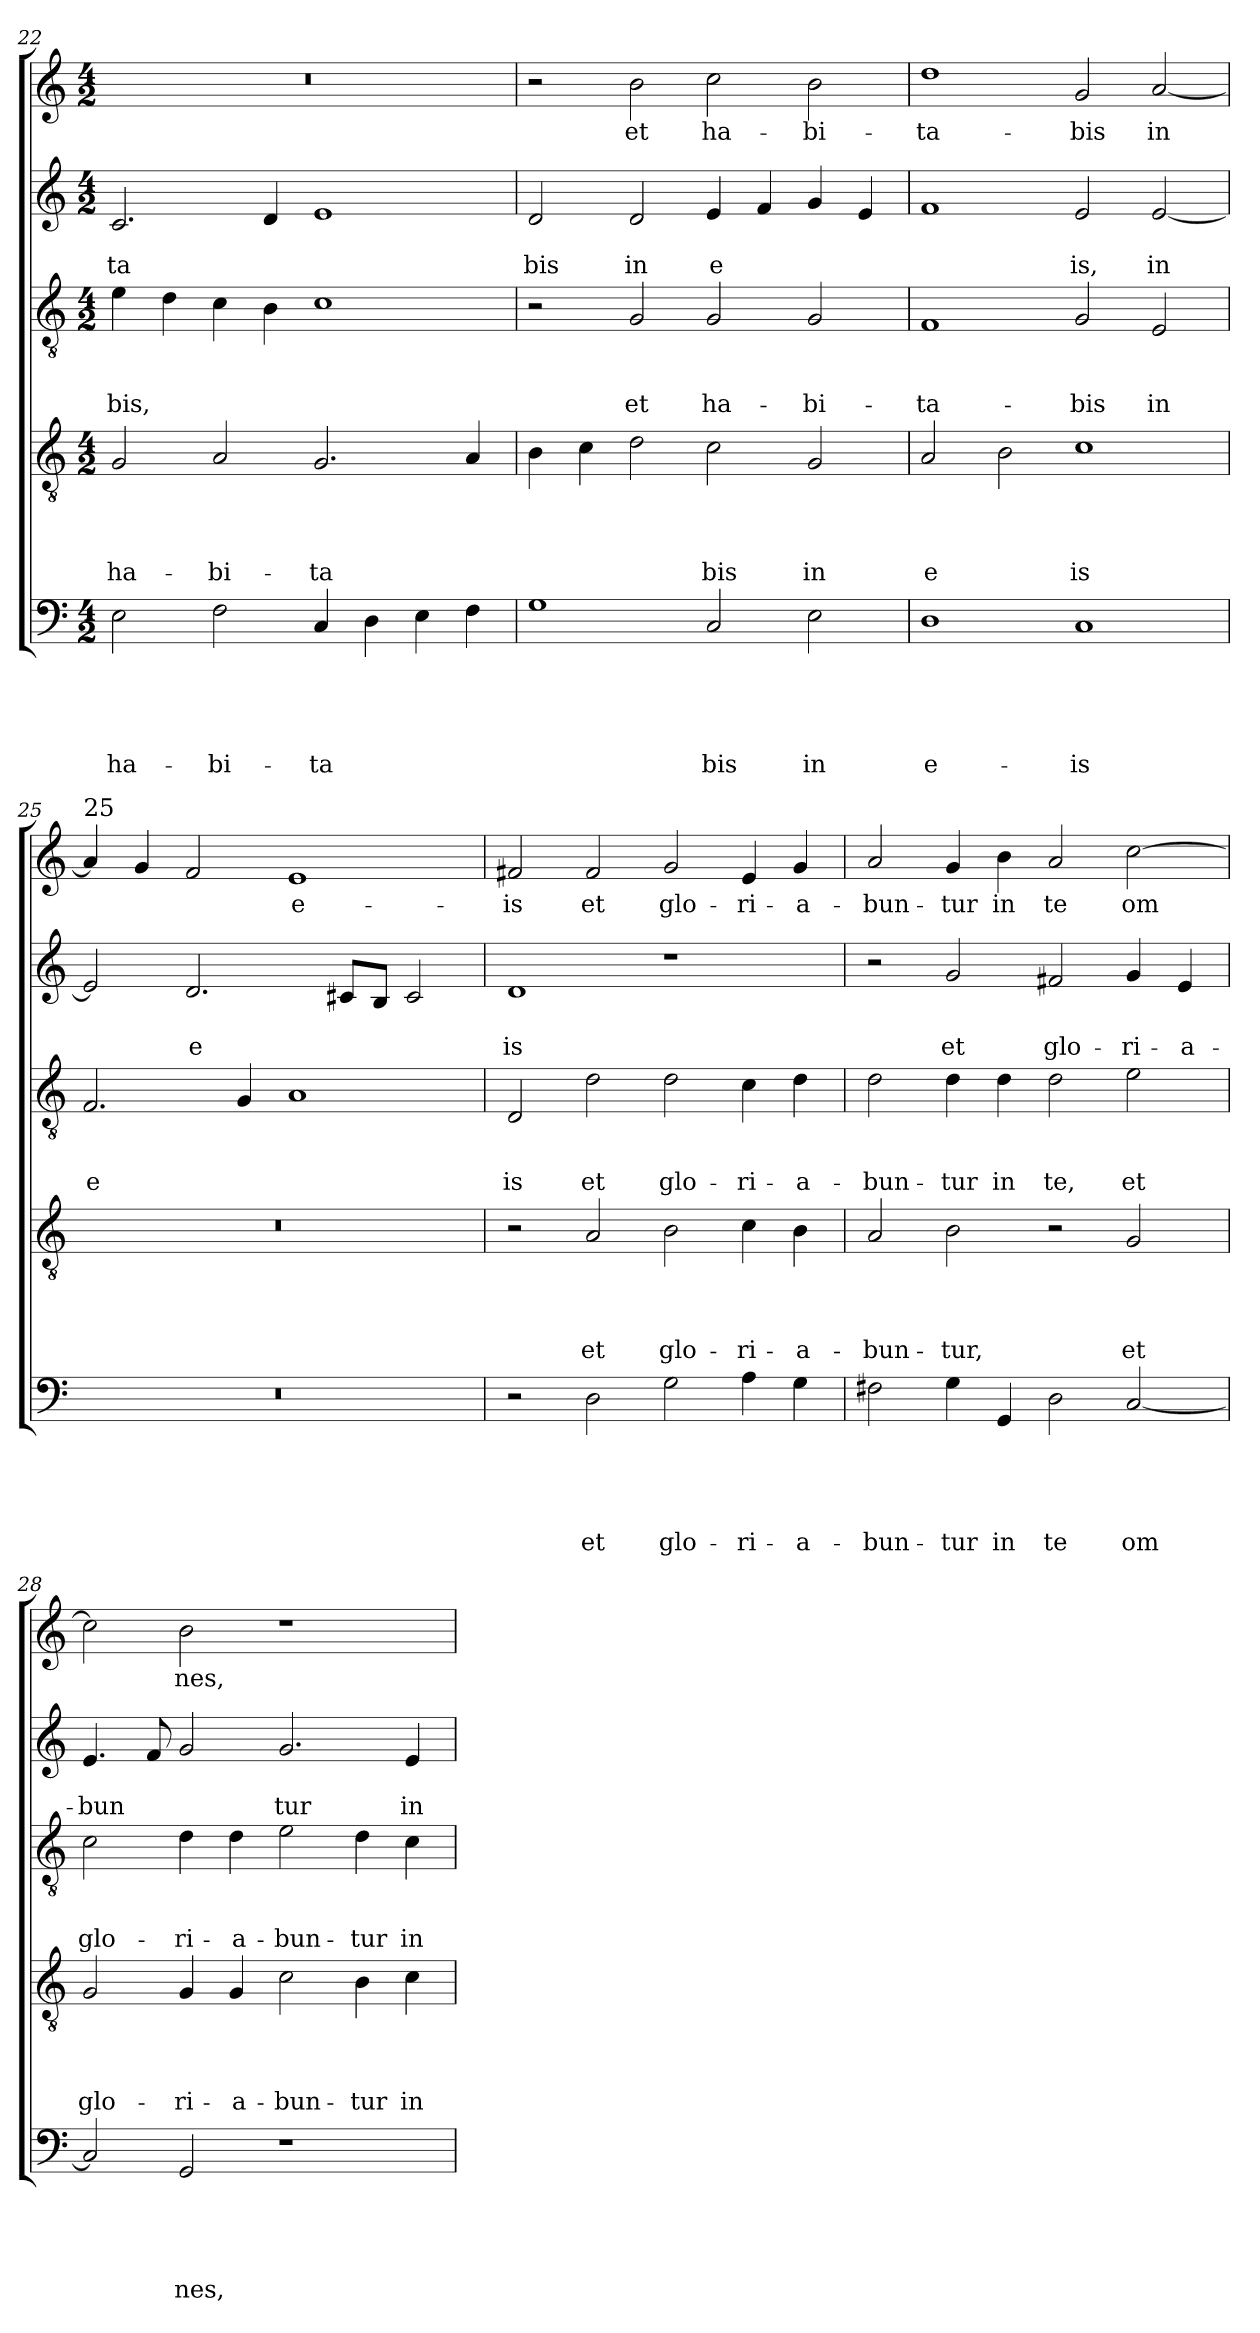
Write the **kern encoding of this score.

**kern	**text	**text	**text	**text	**text	**kern	**text	**text	**text	**text	**kern	**text	**text	**text	**kern	**text	**text	**kern	**text
*part5	*part5	*part5	*part5	*part5	*part5	*part4	*part4	*part4	*part4	*part4	*part3	*part3	*part3	*part3	*part2	*part2	*part2	*part1	*part1
*staff5	*staff5	*staff5	*staff5	*staff5	*staff5	*staff4	*staff4	*staff4	*staff4	*staff4	*staff3	*staff3	*staff3	*staff3	*staff2	*staff2	*staff2	*staff1	*staff1
*clefF4	*	*	*	*	*	*clefGv2	*	*	*	*	*clefGv2	*	*	*	*clefG2	*	*	*clefG2	*
*k[]	*	*	*	*	*	*k[]	*	*	*	*	*k[]	*	*	*	*k[]	*	*	*k[]	*
*C:	*	*	*	*	*	*C:	*	*	*	*	*C:	*	*	*	*C:	*	*	*C:	*
*M4/2	*	*	*	*	*	*M4/2	*	*	*	*	*M4/2	*	*	*	*M4/2	*	*	*M4/2	*
=22	=22	=22	=22	=22	=22	=22	=22	=22	=22	=22	=22	=22	=22	=22	=22	=22	=22	=22	=22
!	!	!	!	!	!LO:LY:b	!	!	!	!	!LO:LY:b	!	!	!	!LO:LY:b	!	!	!LO:LY:b	!	!
2E\	.	.	.	.	ha-	2G/	.	.	.	ha-	4e\	.	.	bis,	2.c/	.	-ta	0r	.
.	.	.	.	.	.	.	.	.	.	.	4d\	.	.	.	.	.	.	.	.
!	!	!	!	!	!LO:LY:b	!	!	!	!	!LO:LY:b	!	!	!	!	!	!	!	!	!
2F\	.	.	.	.	-bi-	2A/	.	.	.	-bi-	4c\	.	.	.	.	.	.	.	.
!	!	!	!	!	!	!	!	!	!	!	!	!	!	!	!	!	!LO:LY:b	!	!
.	.	.	.	.	.	.	.	.	.	.	4B\	.	.	.	4d/	.	­	.	.
!	!	!	!	!	!LO:LY:b	!	!	!	!	!LO:LY:b	!	!	!	!	!	!	!LO:LY:b	!	!
4C/	.	.	.	.	-ta	2.G/	.	.	.	-ta	1c	.	.	.	1e	.	­	.	.
4D\	.	.	.	.	.	.	.	.	.	.	.	.	.	.	.	.	.	.	.
!	!	!	!	!	!LO:LY:b	!	!	!	!	!	!	!	!	!	!	!	!	!	!
4E\	.	.	.	.	­	.	.	.	.	.	.	.	.	.	.	.	.	.	.
!	!	!	!	!	!	!	!	!	!	!LO:LY:b	!	!	!	!	!	!	!	!	!
4F\	.	.	.	.	.	4A/	.	.	.	­	.	.	.	.	.	.	.	.	.
=23	=23	=23	=23	=23	=23	=23	=23	=23	=23	=23	=23	=23	=23	=23	=23	=23	=23	=23	=23
!	!	!	!	!	!LO:LY:b	!	!	!	!	!LO:LY:b	!	!	!	!	!	!	!LO:LY:b	!	!
1G	.	.	.	.	­	4B\	.	.	.	­	2r	.	.	.	2d/	.	bis	2r	.
.	.	.	.	.	.	4c\	.	.	.	.	.	.	.	.	.	.	.	.	.
!	!	!	!	!	!	!	!	!	!	!	!	!	!	!LO:LY:b	!	!	!LO:LY:b	!	!LO:LY:b
.	.	.	.	.	.	2d\	.	.	.	.	2G/	.	.	et	2d/	.	in	2b\	et
!	!	!	!	!	!LO:LY:b	!	!	!	!	!LO:LY:b	!	!	!	!LO:LY:b	!	!	!LO:LY:b	!	!LO:LY:b
2C/	.	.	.	.	bis	2c\	.	.	.	bis	2G/	.	.	ha-	4e/	.	e	2cc\	ha-
!	!	!	!	!	!	!	!	!	!	!	!	!	!	!	!	!	!LO:LY:b	!	!
.	.	.	.	.	.	.	.	.	.	.	.	.	.	.	4f/	.	­	.	.
!	!	!	!	!	!LO:LY:b	!	!	!	!	!LO:LY:b	!	!	!	!LO:LY:b	!	!	!	!	!LO:LY:b
2E\	.	.	.	.	in	2G/	.	.	.	in	2G/	.	.	-bi-	4g/	.	.	2b\	-bi-
!	!	!	!	!	!	!	!	!	!	!	!	!	!	!	!	!	!LO:LY:b	!	!
.	.	.	.	.	.	.	.	.	.	.	.	.	.	.	4e/	.	­	.	.
!!LO:LB:g=z
=24	=24	=24	=24	=24	=24	=24	=24	=24	=24	=24	=24	=24	=24	=24	=24	=24	=24	=24	=24
!	!	!	!	!	!LO:LY:b	!	!	!	!	!LO:LY:b	!	!	!	!LO:LY:b	!	!	!LO:LY:b	!	!LO:LY:b
1D	.	.	.	.	e-	2A/	.	.	.	e	1F	.	.	-­ta-	1f	.	­	1dd	-­ta-
!	!	!	!	!	!	!	!	!	!	!LO:LY:b	!	!	!	!	!	!	!	!	!
.	.	.	.	.	.	2B\	.	.	.	­	.	.	.	.	.	.	.	.	.
!	!	!	!	!	!LO:LY:b	!	!	!	!	!LO:LY:b	!	!	!	!LO:LY:b	!	!	!LO:LY:b	!	!LO:LY:b
1C	.	.	.	.	-is	1c	.	.	.	is	2G/	.	.	-bis	2e/	.	is,	2g/	-bis
!	!	!	!	!	!	!	!	!	!	!	!	!	!	!LO:LY:b	!	!	!LO:LY:b	!	!LO:LY:b
.	.	.	.	.	.	.	.	.	.	.	2E/	.	.	in	[2e/	.	in	[2a/	in
=25	=25	=25	=25	=25	=25	=25	=25	=25	=25	=25	=25	=25	=25	=25	=25	=25	=25	=25	=25
!	!	!	!	!	!	!	!	!	!	!	!	!	!	!	!	!	!	!LO:TX:a:t=25	!
!	!	!	!	!	!	!	!	!	!	!	!	!	!	!LO:LY:b	!	!	!	!	!
0r	.	.	.	.	.	0r	.	.	.	.	2.F/	.	.	e	2e/]	.	.	4a/]	.
.	.	.	.	.	.	.	.	.	.	.	.	.	.	.	.	.	.	4g/	.
!	!	!	!	!	!	!	!	!	!	!	!	!	!	!	!	!	!LO:LY:b	!	!
.	.	.	.	.	.	.	.	.	.	.	.	.	.	.	2.d/	.	e	2f/	.
.	.	.	.	.	.	.	.	.	.	.	4G/	.	.	.	.	.	.	.	.
!	!	!	!	!	!	!	!	!	!	!	!	!	!	!LO:LY:b	!	!	!	!	!LO:LY:b
.	.	.	.	.	.	.	.	.	.	.	1A	.	.	­	.	.	.	1e	e-
!	!	!	!	!	!	!	!	!	!	!	!	!	!	!	!	!	!LO:LY:b	!	!
.	.	.	.	.	.	.	.	.	.	.	.	.	.	.	8c#/L	.	­	.	.
.	.	.	.	.	.	.	.	.	.	.	.	.	.	.	8B/J	.	.	.	.
!	!	!	!	!	!	!	!	!	!	!	!	!	!	!	!	!	!LO:LY:b	!	!
.	.	.	.	.	.	.	.	.	.	.	.	.	.	.	2c#/	.	­	.	.
=26	=26	=26	=26	=26	=26	=26	=26	=26	=26	=26	=26	=26	=26	=26	=26	=26	=26	=26	=26
!	!	!	!	!	!	!	!	!	!	!	!	!	!	!LO:LY:b	!	!	!LO:LY:b	!	!LO:LY:b
2r	.	.	.	.	.	2r	.	.	.	.	2D/	.	.	is	1d	.	is	2f#X/	-is
!	!	!	!	!	!LO:LY:b	!	!	!	!	!LO:LY:b	!	!	!	!LO:LY:b	!	!	!	!	!LO:LY:b
2D\	.	.	.	.	et	2A/	.	.	.	et	2d\	.	.	et	.	.	.	2f#/	et
!	!	!	!	!	!LO:LY:b	!	!	!	!	!LO:LY:b	!	!	!	!LO:LY:b	!	!	!	!	!LO:LY:b
2G\	.	.	.	.	glo-	2B\	.	.	.	glo-	2d\	.	.	glo-	1r	.	.	2g/	glo-
!	!	!	!	!	!LO:LY:b	!	!	!	!	!LO:LY:b	!	!	!	!LO:LY:b	!	!	!	!	!LO:LY:b
4A\	.	.	.	.	-ri-	4c\	.	.	.	-ri-	4c\	.	.	-ri-	.	.	.	4e/	-ri-
!	!	!	!	!	!LO:LY:b	!	!	!	!	!LO:LY:b	!	!	!	!LO:LY:b	!	!	!	!	!LO:LY:b
4G\	.	.	.	.	-a-	4B\	.	.	.	-a-	4d\	.	.	-a-	.	.	.	4g/	-a-
=27	=27	=27	=27	=27	=27	=27	=27	=27	=27	=27	=27	=27	=27	=27	=27	=27	=27	=27	=27
!	!	!	!	!	!LO:LY:b	!	!	!	!	!LO:LY:b	!	!	!	!LO:LY:b	!	!	!	!	!LO:LY:b
2F#X\	.	.	.	.	-bun-	2A/	.	.	.	-bun-	2d\	.	.	-bun-	2r	.	.	2a/	-bun-
!	!	!	!	!	!LO:LY:b	!	!	!	!	!LO:LY:b	!	!	!	!LO:LY:b	!	!	!LO:LY:b	!	!LO:LY:b
4G\	.	.	.	.	-tur	2B\	.	.	.	-tur,	4d\	.	.	-tur	2g/	.	et	4g/	-tur
!	!	!	!	!	!LO:LY:b	!	!	!	!	!	!	!	!	!LO:LY:b	!	!	!	!	!LO:LY:b
4GG/	.	.	.	.	in	.	.	.	.	.	4d\	.	.	in	.	.	.	4b\	in
!	!	!	!	!	!LO:LY:b	!	!	!	!	!	!	!	!	!LO:LY:b	!	!	!LO:LY:b	!	!LO:LY:b
2D\	.	.	.	.	te	2r	.	.	.	.	2d\	.	.	te,	2f#X/	.	glo-	2a/	te
!	!	!	!	!	!LO:LY:b	!	!	!	!	!LO:LY:b	!	!	!	!LO:LY:b	!	!	!LO:LY:b	!	!LO:LY:b
[2C/	.	.	.	.	om	2G/	.	.	.	et	2e\	.	.	et	4g/	.	-ri-	[2cc\	om
!	!	!	!	!	!	!	!	!	!	!	!	!	!	!	!	!	!LO:LY:b	!	!
.	.	.	.	.	.	.	.	.	.	.	.	.	.	.	4e/	.	-a-	.	.
=28	=28	=28	=28	=28	=28	=28	=28	=28	=28	=28	=28	=28	=28	=28	=28	=28	=28	=28	=28
!	!	!	!	!	!LO:LY:b	!	!	!	!	!LO:LY:b	!	!	!	!LO:LY:b	!	!	!LO:LY:b	!	!LO:LY:b
2C/]	.	.	.	.	­	2G/	.	.	.	glo-	2c\	.	.	glo-	4.e/	.	-bun	2cc\]	­
.	.	.	.	.	.	.	.	.	.	.	.	.	.	.	8f/	.	.	.	.
!	!	!	!	!	!LO:LY:b	!	!	!	!	!LO:LY:b	!	!	!	!LO:LY:b	!	!	!LO:LY:b	!	!LO:LY:b
2GG/	.	.	.	.	nes,	4G/	.	.	.	-ri-	4d\	.	.	-ri-	2g/	.	­	2b\	nes,
!	!	!	!	!	!	!	!	!	!	!LO:LY:b	!	!	!	!LO:LY:b	!	!	!	!	!
.	.	.	.	.	.	4G/	.	.	.	-a-	4d\	.	.	-a-	.	.	.	.	.
!	!	!	!	!	!	!	!	!	!	!LO:LY:b	!	!	!	!LO:LY:b	!	!	!LO:LY:b	!	!
1r	.	.	.	.	.	2c\	.	.	.	-bun-	2e\	.	.	-bun-	2.g/	.	tur	1r	.
!	!	!	!	!	!	!	!	!	!	!LO:LY:b	!	!	!	!LO:LY:b	!	!	!	!	!
.	.	.	.	.	.	4B\	.	.	.	-tur	4d\	.	.	-tur	.	.	.	.	.
!	!	!	!	!	!	!	!	!	!	!LO:LY:b	!	!	!	!LO:LY:b	!	!	!LO:LY:b	!	!
.	.	.	.	.	.	4c\	.	.	.	in	4c\	.	.	in	4e/	.	in	.	.
=	=	=	=	=	=	=	=	=	=	=	=	=	=	=	=	=	=	=	=
*-	*-	*-	*-	*-	*-	*-	*-	*-	*-	*-	*-	*-	*-	*-	*-	*-	*-	*-	*-
